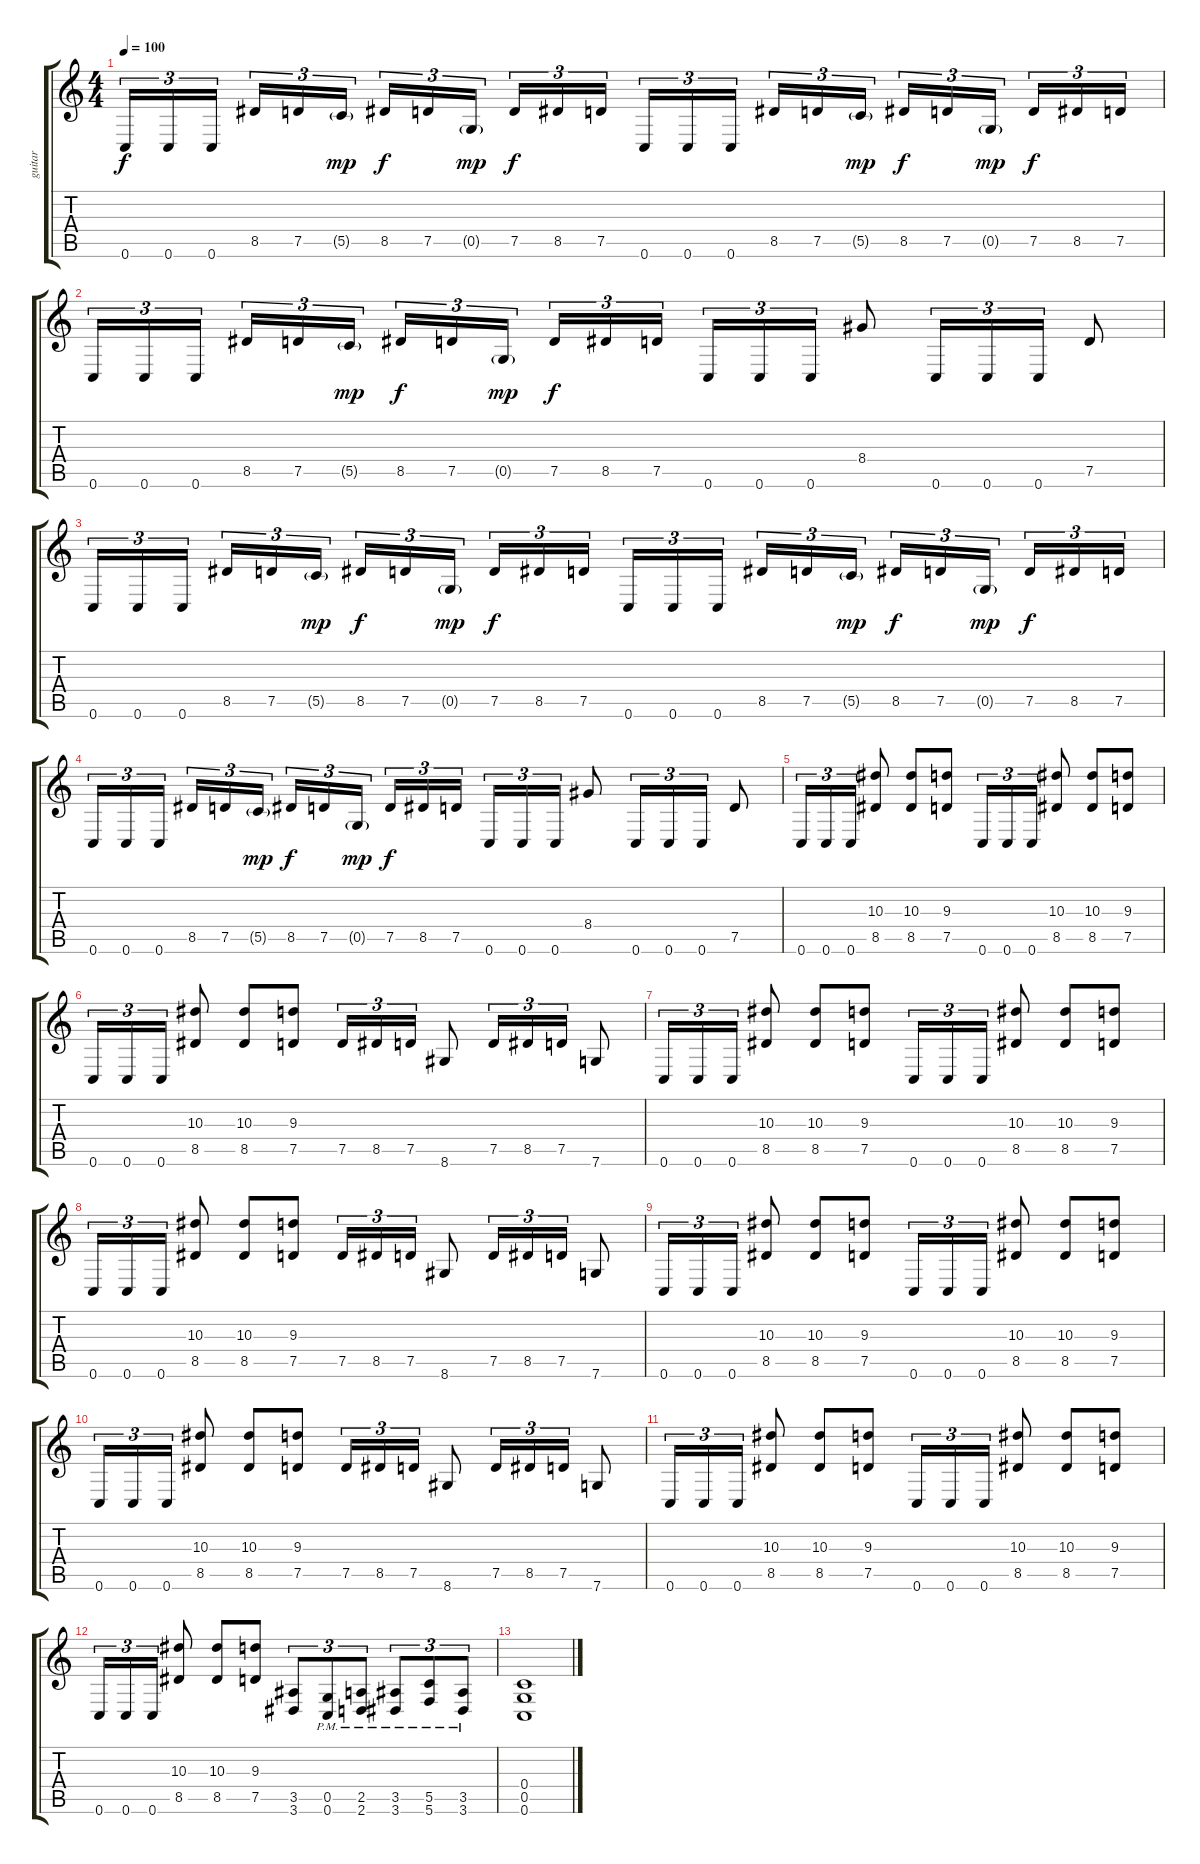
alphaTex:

\track ("guitar" "guitar") {instrument distortionguitar}
\staff {score tabs}
\tuning (D4 A3 F3 C3 G2 C2) {hide}
\ts (4 4)
\tempo 100
\clef g2
\ks c
0.6.16{tu (3 2) dy f} 0.6.16{tu (3 2)} 0.6.16{tu (3 2)} 8.5.16{tu (3 2)} 7.5.16{tu (3 2)} 5.5{g}.16{tu (3 2) dy mp} 8.5.16{tu (3 2) dy f} 7.5.16{tu (3 2)} 0.5{g}.16{tu (3 2) dy mp} 7.5.16{tu (3 2) dy f} 8.5.16{tu (3 2)} 7.5.16{tu (3 2)} 0.6.16{tu (3 2)} 0.6.16{tu (3 2)} 0.6.16{tu (3 2)} 8.5.16{tu (3 2)} 7.5.16{tu (3 2)} 5.5{g}.16{tu (3 2) dy mp} 8.5.16{tu (3 2) dy f} 7.5.16{tu (3 2)} 0.5{g}.16{tu (3 2) dy mp} 7.5.16{tu (3 2) dy f} 8.5.16{tu (3 2)} 7.5.16{tu (3 2)} |
0.6.16{tu (3 2)} 0.6.16{tu (3 2)} 0.6.16{tu (3 2)} 8.5.16{tu (3 2)} 7.5.16{tu (3 2)} 5.5{g}.16{tu (3 2) dy mp} 8.5.16{tu (3 2) dy f} 7.5.16{tu (3 2)} 0.5{g}.16{tu (3 2) dy mp} 7.5.16{tu (3 2) dy f} 8.5.16{tu (3 2)} 7.5.16{tu (3 2)} 0.6.16{tu (3 2)} 0.6.16{tu (3 2)} 0.6.16{tu (3 2)} 8.4.8 0.6.16{tu (3 2)} 0.6.16{tu (3 2)} 0.6.16{tu (3 2)} 7.5.8 |
0.6.16{tu (3 2)} 0.6.16{tu (3 2)} 0.6.16{tu (3 2)} 8.5.16{tu (3 2)} 7.5.16{tu (3 2)} 5.5{g}.16{tu (3 2) dy mp} 8.5.16{tu (3 2) dy f} 7.5.16{tu (3 2)} 0.5{g}.16{tu (3 2) dy mp} 7.5.16{tu (3 2) dy f} 8.5.16{tu (3 2)} 7.5.16{tu (3 2)} 0.6.16{tu (3 2)} 0.6.16{tu (3 2)} 0.6.16{tu (3 2)} 8.5.16{tu (3 2)} 7.5.16{tu (3 2)} 5.5{g}.16{tu (3 2) dy mp} 8.5.16{tu (3 2) dy f} 7.5.16{tu (3 2)} 0.5{g}.16{tu (3 2) dy mp} 7.5.16{tu (3 2) dy f} 8.5.16{tu (3 2)} 7.5.16{tu (3 2)} |
0.6.16{tu (3 2)} 0.6.16{tu (3 2)} 0.6.16{tu (3 2)} 8.5.16{tu (3 2)} 7.5.16{tu (3 2)} 5.5{g}.16{tu (3 2) dy mp} 8.5.16{tu (3 2) dy f} 7.5.16{tu (3 2)} 0.5{g}.16{tu (3 2) dy mp} 7.5.16{tu (3 2) dy f} 8.5.16{tu (3 2)} 7.5.16{tu (3 2)} 0.6.16{tu (3 2)} 0.6.16{tu (3 2)} 0.6.16{tu (3 2)} 8.4.8 0.6.16{tu (3 2)} 0.6.16{tu (3 2)} 0.6.16{tu (3 2)} 7.5.8 |
0.6.16{tu (3 2)} 0.6.16{tu (3 2)} 0.6.16{tu (3 2)} (10.3 8.5).8 (10.3 8.5).8 (9.3 7.5).8 0.6.16{tu (3 2)} 0.6.16{tu (3 2)} 0.6.16{tu (3 2)} (10.3 8.5).8 (10.3 8.5).8 (9.3 7.5).8 |
0.6.16{tu (3 2)} 0.6.16{tu (3 2)} 0.6.16{tu (3 2)} (10.3 8.5).8 (10.3 8.5).8 (9.3 7.5).8 7.5.16{tu (3 2)} 8.5.16{tu (3 2)} 7.5.16{tu (3 2)} 8.6.8 7.5.16{tu (3 2)} 8.5.16{tu (3 2)} 7.5.16{tu (3 2)} 7.6.8 |
0.6.16{tu (3 2)} 0.6.16{tu (3 2)} 0.6.16{tu (3 2)} (10.3 8.5).8 (10.3 8.5).8 (9.3 7.5).8 0.6.16{tu (3 2)} 0.6.16{tu (3 2)} 0.6.16{tu (3 2)} (10.3 8.5).8 (10.3 8.5).8 (9.3 7.5).8 |
0.6.16{tu (3 2)} 0.6.16{tu (3 2)} 0.6.16{tu (3 2)} (10.3 8.5).8 (10.3 8.5).8 (9.3 7.5).8 7.5.16{tu (3 2)} 8.5.16{tu (3 2)} 7.5.16{tu (3 2)} 8.6.8 7.5.16{tu (3 2)} 8.5.16{tu (3 2)} 7.5.16{tu (3 2)} 7.6.8 |
0.6.16{tu (3 2)} 0.6.16{tu (3 2)} 0.6.16{tu (3 2)} (10.3 8.5).8 (10.3 8.5).8 (9.3 7.5).8 0.6.16{tu (3 2)} 0.6.16{tu (3 2)} 0.6.16{tu (3 2)} (10.3 8.5).8 (10.3 8.5).8 (9.3 7.5).8 |
0.6.16{tu (3 2)} 0.6.16{tu (3 2)} 0.6.16{tu (3 2)} (10.3 8.5).8 (10.3 8.5).8 (9.3 7.5).8 7.5.16{tu (3 2)} 8.5.16{tu (3 2)} 7.5.16{tu (3 2)} 8.6.8 7.5.16{tu (3 2)} 8.5.16{tu (3 2)} 7.5.16{tu (3 2)} 7.6.8 |
0.6.16{tu (3 2)} 0.6.16{tu (3 2)} 0.6.16{tu (3 2)} (10.3 8.5).8 (10.3 8.5).8 (9.3 7.5).8 0.6.16{tu (3 2)} 0.6.16{tu (3 2)} 0.6.16{tu (3 2)} (10.3 8.5).8 (10.3 8.5).8 (9.3 7.5).8 |
0.6.16{tu (3 2)} 0.6.16{tu (3 2)} 0.6.16{tu (3 2)} (10.3 8.5).8 (10.3 8.5).8 (9.3 7.5).8 (3.5 3.6).8{tu (3 2)} (0.5{pm} 0.6{pm}).8{tu (3 2)} (2.5{pm} 2.6{pm}).8{tu (3 2)} (3.5{pm} 3.6{pm}).8{tu (3 2)} (5.5{pm} 5.6{pm}).8{tu (3 2)} (3.5{pm} 3.6{pm}).8{tu (3 2)} |
(0.4 0.5 0.6).1
